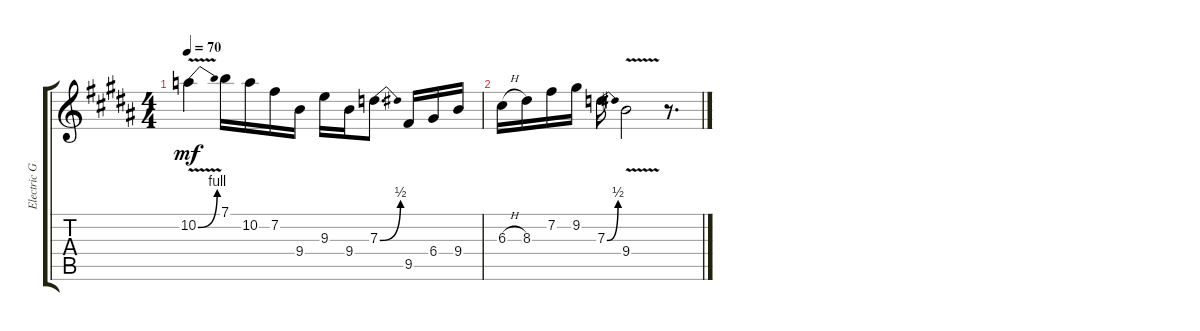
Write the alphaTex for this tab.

\track ("Electric Guitar" "Electric G") {instrument electricguitarclean}
\staff {score tabs}
\tuning (E4 B3 G3 D3 A2 E2) {hide}
\ts (4 4)
\tempo 70
\clef g2
\ks b
10.2{be (bend 0 0 60 4) v}.4{dy mf instrument electricguitarclean} 7.1.16 10.2.16 7.2.16 9.4.16 9.3.16 9.4.16 7.3{be (bend 0 0 60 2)}.8{d} 9.5.16 6.4.16 9.4.16 |
6.3{h}.16 8.3.16 7.2.16 9.2.16 7.3{be (bend 0 0 60 2)}.16 9.4{v}.2 r.8{d}
